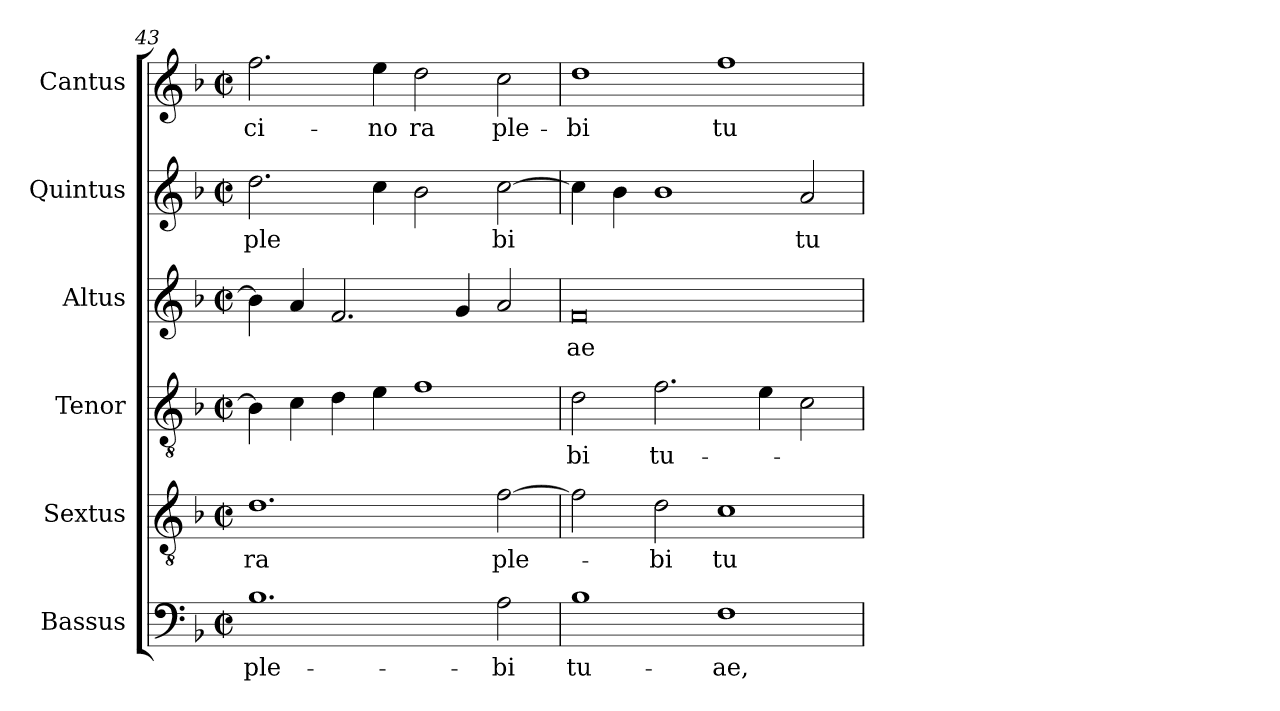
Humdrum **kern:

**kern	**text	**kern	**text	**kern	**text	**kern	**text	**kern	**text	**kern	**text
*part6	*part6	*part5	*part5	*part4	*part4	*part3	*part3	*part2	*part2	*part1	*part1
*staff6	*staff6	*staff5	*staff5	*staff4	*staff4	*staff3	*staff3	*staff2	*staff2	*staff1	*staff1
*I"Bassus	*	*I"Sextus	*	*I"Tenor	*	*I"Altus	*	*I"Quintus	*	*I"Cantus	*
*clefF4	*	*clefGv2	*	*clefGv2	*	*clefG2	*	*clefG2	*	*clefG2	*
*k[b-]	*	*k[b-]	*	*k[b-]	*	*k[b-]	*	*k[b-]	*	*k[b-]	*
*F:	*	*F:	*	*F:	*	*F:	*	*F:	*	*F:	*
*M2/2	*	*M2/2	*	*M2/2	*	*M2/2	*	*M2/2	*	*M2/2	*
*met(c|)	*	*met(c|)	*	*met(c|)	*	*met(c|)	*	*met(c|)	*	*met(c|)	*
=43	=43	=43	=43	=43	=43	=43	=43	=43	=43	=43	=43
!	!LO:LY:b:cj	!	!LO:LY:b:cj	!	!	!	!	!	!LO:LY:b	!	!LO:LY:b:cj
1.B-	ple-	1.d	-ra	4B-\]	.	4b-\]	.	2.dd\	ple	2.ff\	-ci-
.	.	.	.	4c\	.	4a/	.	.	.	.	.
.	.	.	.	4d\	.	2.f/	.	.	.	.	.
!	!	!	!	!	!	!	!	!	!	!	!LO:LY:b:cj
.	.	.	.	4e\	.	.	.	4cc\	.	4ee\	-no
!	!	!	!	!	!	!	!	!	!	!	!LO:LY:b:cj
.	.	.	.	1f	.	.	.	2b-\	.	2dd\	ra
.	.	.	.	.	.	4g/	.	.	.	.	.
!	!LO:LY:b:cj	!	!LO:LY:b	!	!	!	!	!	!LO:LY:b:cj	!	!LO:LY:b:cj
2A\	-bi	[>2f\	ple-	.	.	2a/	.	[>2cc\	bi	2cc\	ple-
=44	=44	=44	=44	=44	=44	=44	=44	=44	=44	=44	=44
!	!LO:LY:b:cj	!	!	!	!LO:LY:b:cj	!	!LO:LY:b:cj	!	!	!	!LO:LY:b:cj
1B-	tu-	2f\]	.	2d\	-bi	0f	ae	4cc\]	.	1dd	-bi
.	.	.	.	.	.	.	.	4b-\	.	.	.
!	!	!	!LO:LY:b:cj	!	!LO:LY:b:cj	!	!	!	!	!	!
.	.	2d\	-bi	2.f\	tu-	.	.	1b-	.	.	.
!	!LO:LY:b:cj	!	!LO:LY:b:cj	!	!	!	!	!	!	!	!LO:LY:b:cj
1F	-ae,	1c	tu-	.	.	.	.	.	.	1ff	tu-
.	.	.	.	4e\	.	.	.	.	.	.	.
!	!	!	!	!	!	!	!	!	!LO:LY:b:cj	!	!
.	.	.	.	2c\	.	.	.	2a/	tu	.	.
=	=	=	=	=	=	=	=	=	=	=	=
*-	*-	*-	*-	*-	*-	*-	*-	*-	*-	*-	*-
